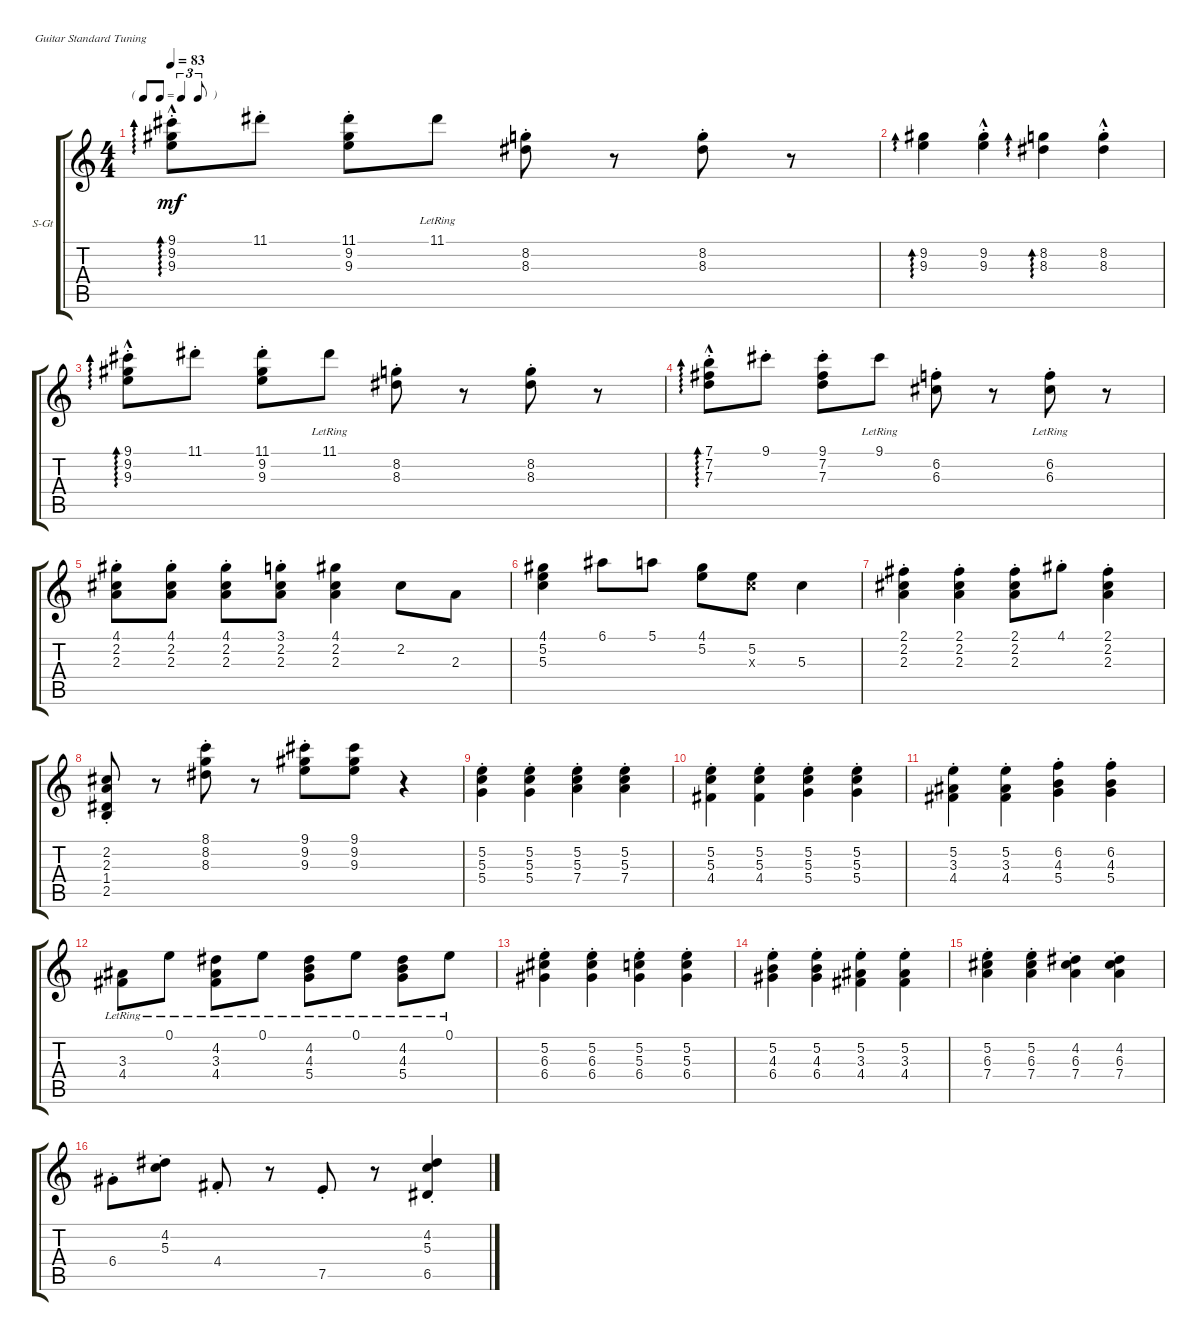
\defaultSystemsLayout 4
\bracketExtendMode groupsimilarinstruments
\firstSystemTrackNameOrientation horizontal
\otherSystemsTrackNameOrientation horizontal
\track ("Steel Guitar" "S-Gt") {instrument acousticguitarsteel}
\staff {score tabs}
\tuning (E4 B3 G3 D3 A2 E2)
\ts (4 4)
\tf triplet8th
\tempo 83
\clef g2
\ks c
(9.1{hac st} 9.2 9.3).8{ad 0 dy mf} 11.1{st}.8 (11.1{st} 9.2 9.3).8 11.1{lr}.8 (8.2{st} 8.3{st}).8 r.8 (8.2{st} 8.3{st}).8 r.8 |
(9.3 9.2).4{ad 0} (9.2 9.3{hac st}).4 (8.2 8.3).4{ad 0} (8.3{hac st} 8.2).4 |
(9.1{hac st} 9.2 9.3).8{ad 0} 11.1{st}.8 (11.1{st} 9.2 9.3).8 11.1{lr}.8 (8.2{st} 8.3{st}).8 r.8 (8.2{st} 8.3{st}).8 r.8 |
(7.1{hac st} 7.2 7.3).8{ad 0} 9.1{st}.8 (9.1{st} 7.2 7.3).8 9.1{lr}.8 (6.2{st} 6.3{st}).8 r.8 (6.2{lr} 6.3{st}).8 r.8 |
(4.1{st} 2.2{st} 2.3{st}).8 (2.3{st} 2.2{st} 4.1{st}).8 (4.1{st} 2.2{st} 2.3{st}).8 (2.3{st} 2.2{st} 3.1{st}).8 (4.1 2.2 2.3).4 2.2.8 2.3.8 |
(5.2 4.1 5.3).4 6.1.8 5.1.8 (5.2 4.1).8 (5.2 5.3{x}).8 5.3.4 |
(2.2{st} 2.1{st} 2.3{st}).4 (2.3{st} 2.2{st} 2.1{st}).4 (2.1{st} 2.2{st} 2.3{st}).8 4.1{st}.8 (2.1{st} 2.2{st} 2.3{st}).4 |
(1.4{st} 2.3{st} 2.2{st} 2.5{st}).8 r.8 (8.1{st} 8.2{st} 8.3{st}).8 r.8 (9.1{st} 9.2{st} 9.3{st}).8 (9.3 9.2 9.1).8 r.4 |
(5.2{st} 5.3{st} 5.4{st}).4 (5.4{st} 5.3{st} 5.2{st}).4 (5.2{st} 5.3{st} 7.4{st}).4 (7.4{st} 5.3{st} 5.2{st}).4 |
(5.2{st} 5.3{st} 4.4{st}).4 (4.4{st} 5.3{st} 5.2{st}).4 (5.2{st} 5.3{st} 5.4{st}).4 (5.4{st} 5.3{st} 5.2{st}).4 |
(4.4{st} 3.3{st} 5.2{st}).4 (3.3{st} 5.2{st} 4.4{st}).4 (5.4{st} 4.3{st} 6.2{st}).4 (6.2{st} 4.3{st} 5.4{st}).4 |
(4.4{lr} 3.3{lr}).8 0.1{lr}.8 (4.2{lr} 3.3{lr} 4.4{lr}).8 0.1{lr}.8 (4.2{lr} 4.3{lr} 5.4{lr}).8 0.1{lr}.8 (4.2{lr} 4.3{lr} 5.4{lr}).8 0.1{lr}.8 |
(6.4{st} 6.3{st} 5.2{st}).4 (6.4{st} 6.3{st} 5.2{st}).4 (6.4{st} 5.3{st} 5.2{st}).4 (5.2{st} 5.3{st} 6.4{st}).4 |
(6.4{st} 4.3{st} 5.2{st}).4 (5.2{st} 4.3{st} 6.4{st}).4 (4.4{st} 3.3{st} 5.2{st}).4 (5.2{st} 3.3{st} 4.4{st}).4 |
(7.4{st} 6.3{st} 5.2{st}).4 (5.2{st} 6.3{st} 7.4{st}).4 (7.4{st} 6.3{st} 4.2{st}).4 (4.2{st} 6.3{st} 7.4{st}).4 |
6.4{st}.8 (5.3{st} 4.2{st}).8 4.4{st}.8 r.8 7.5{st}.8 r.8 (6.5{st} 5.3{st} 4.2{st}).4
